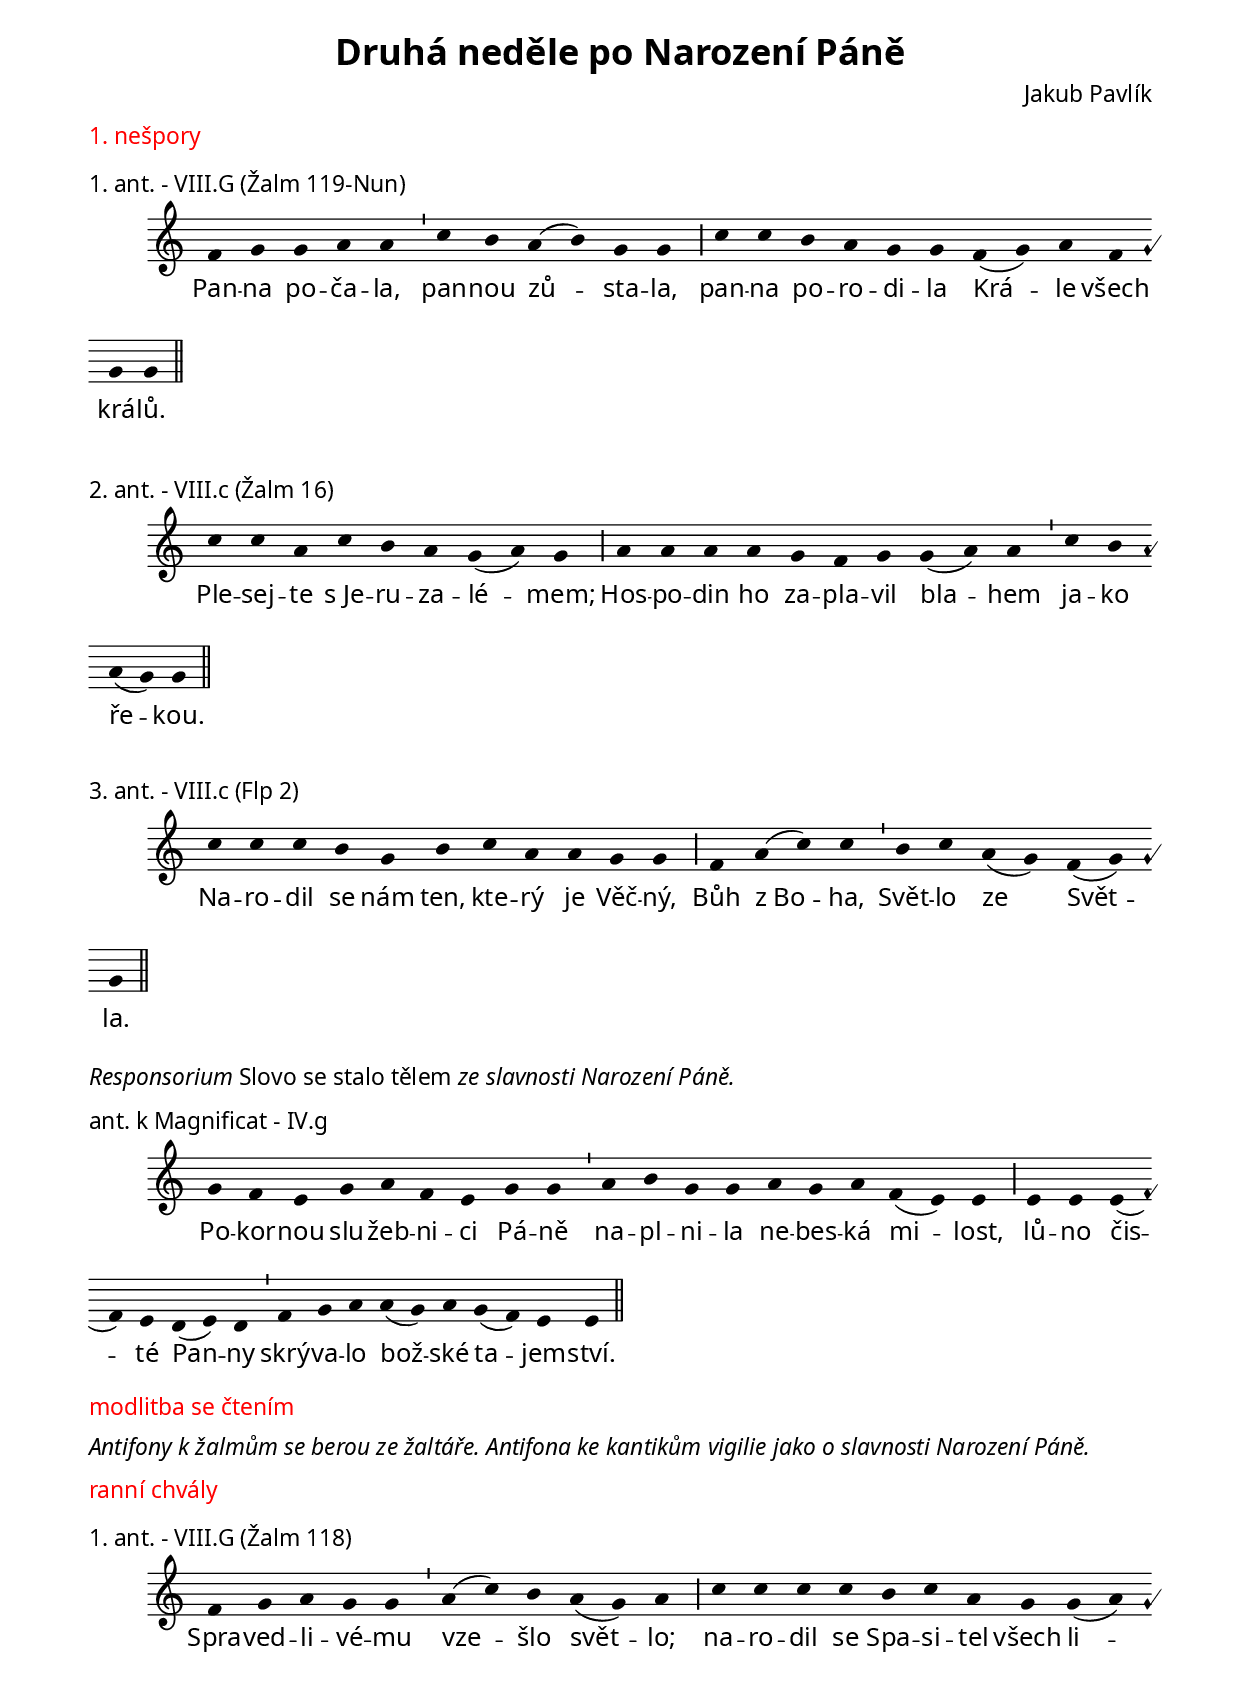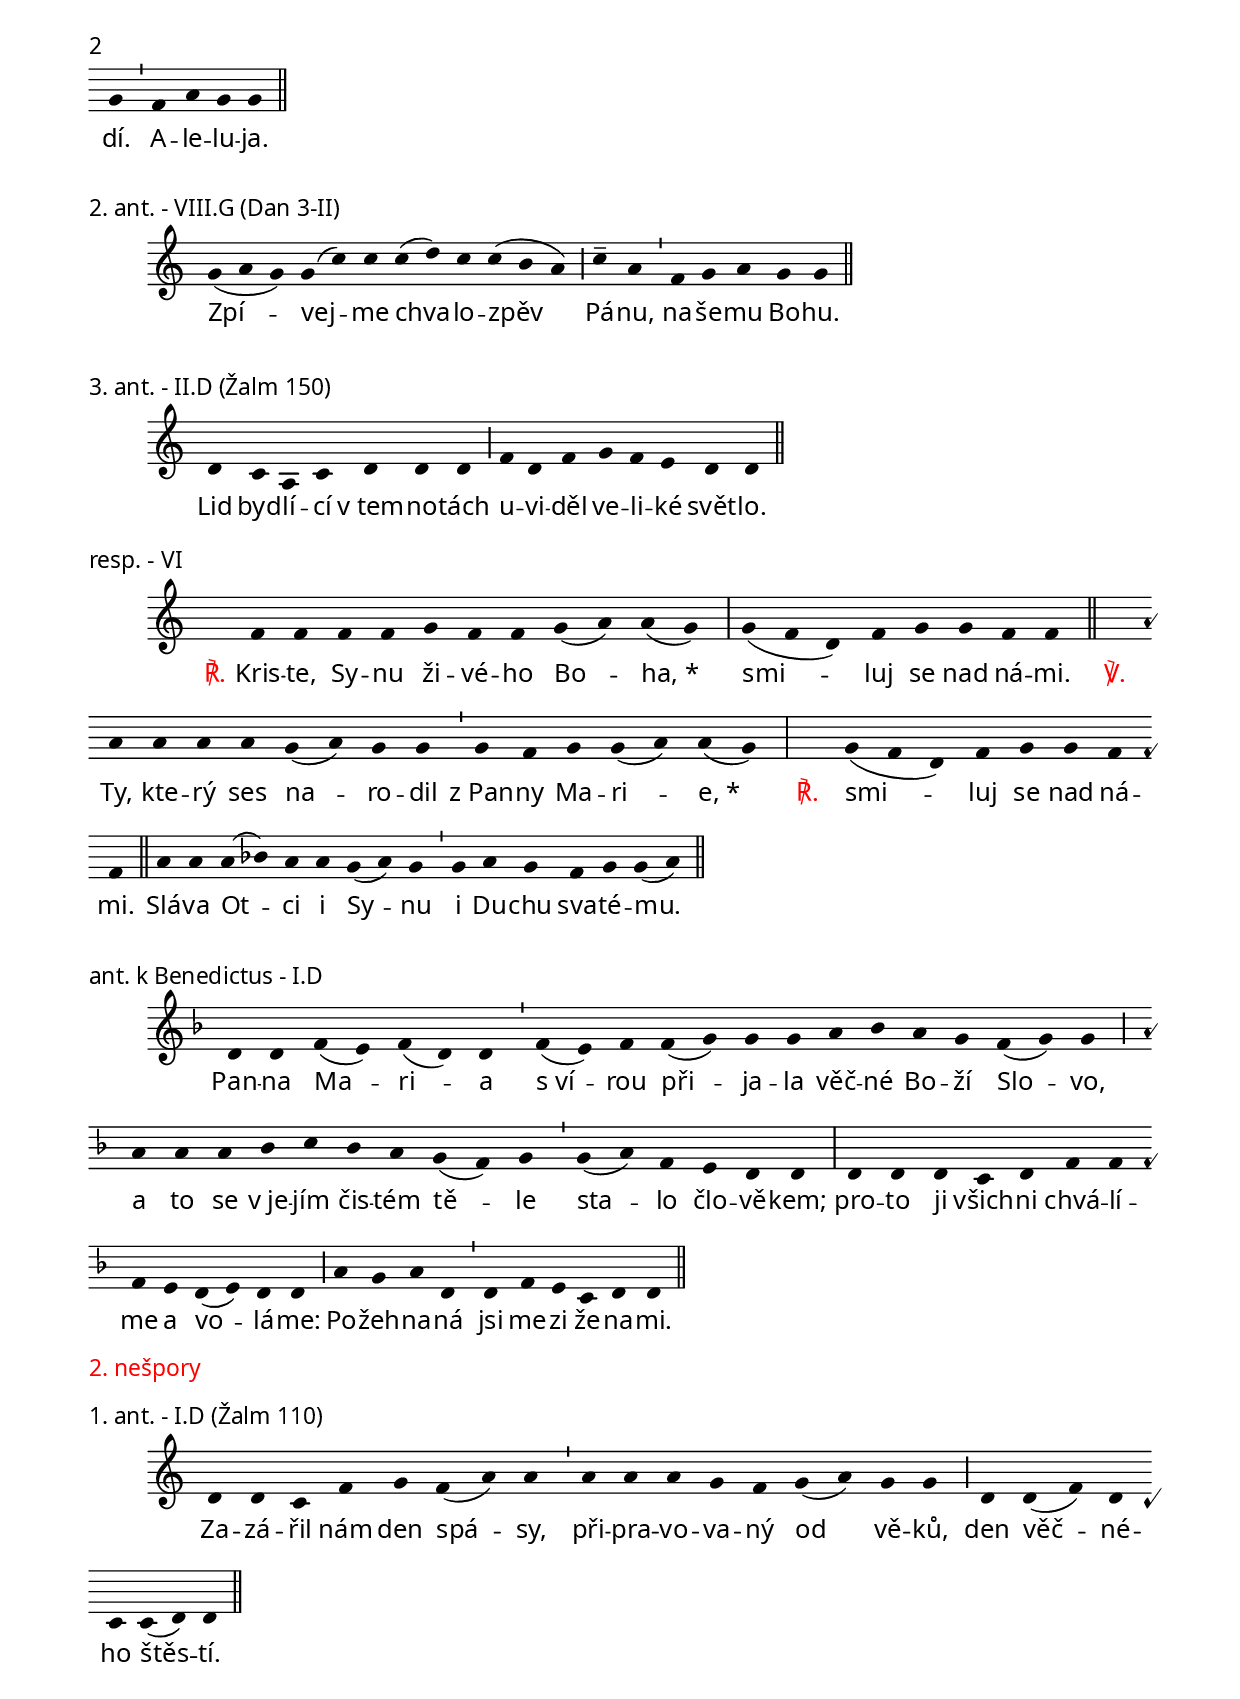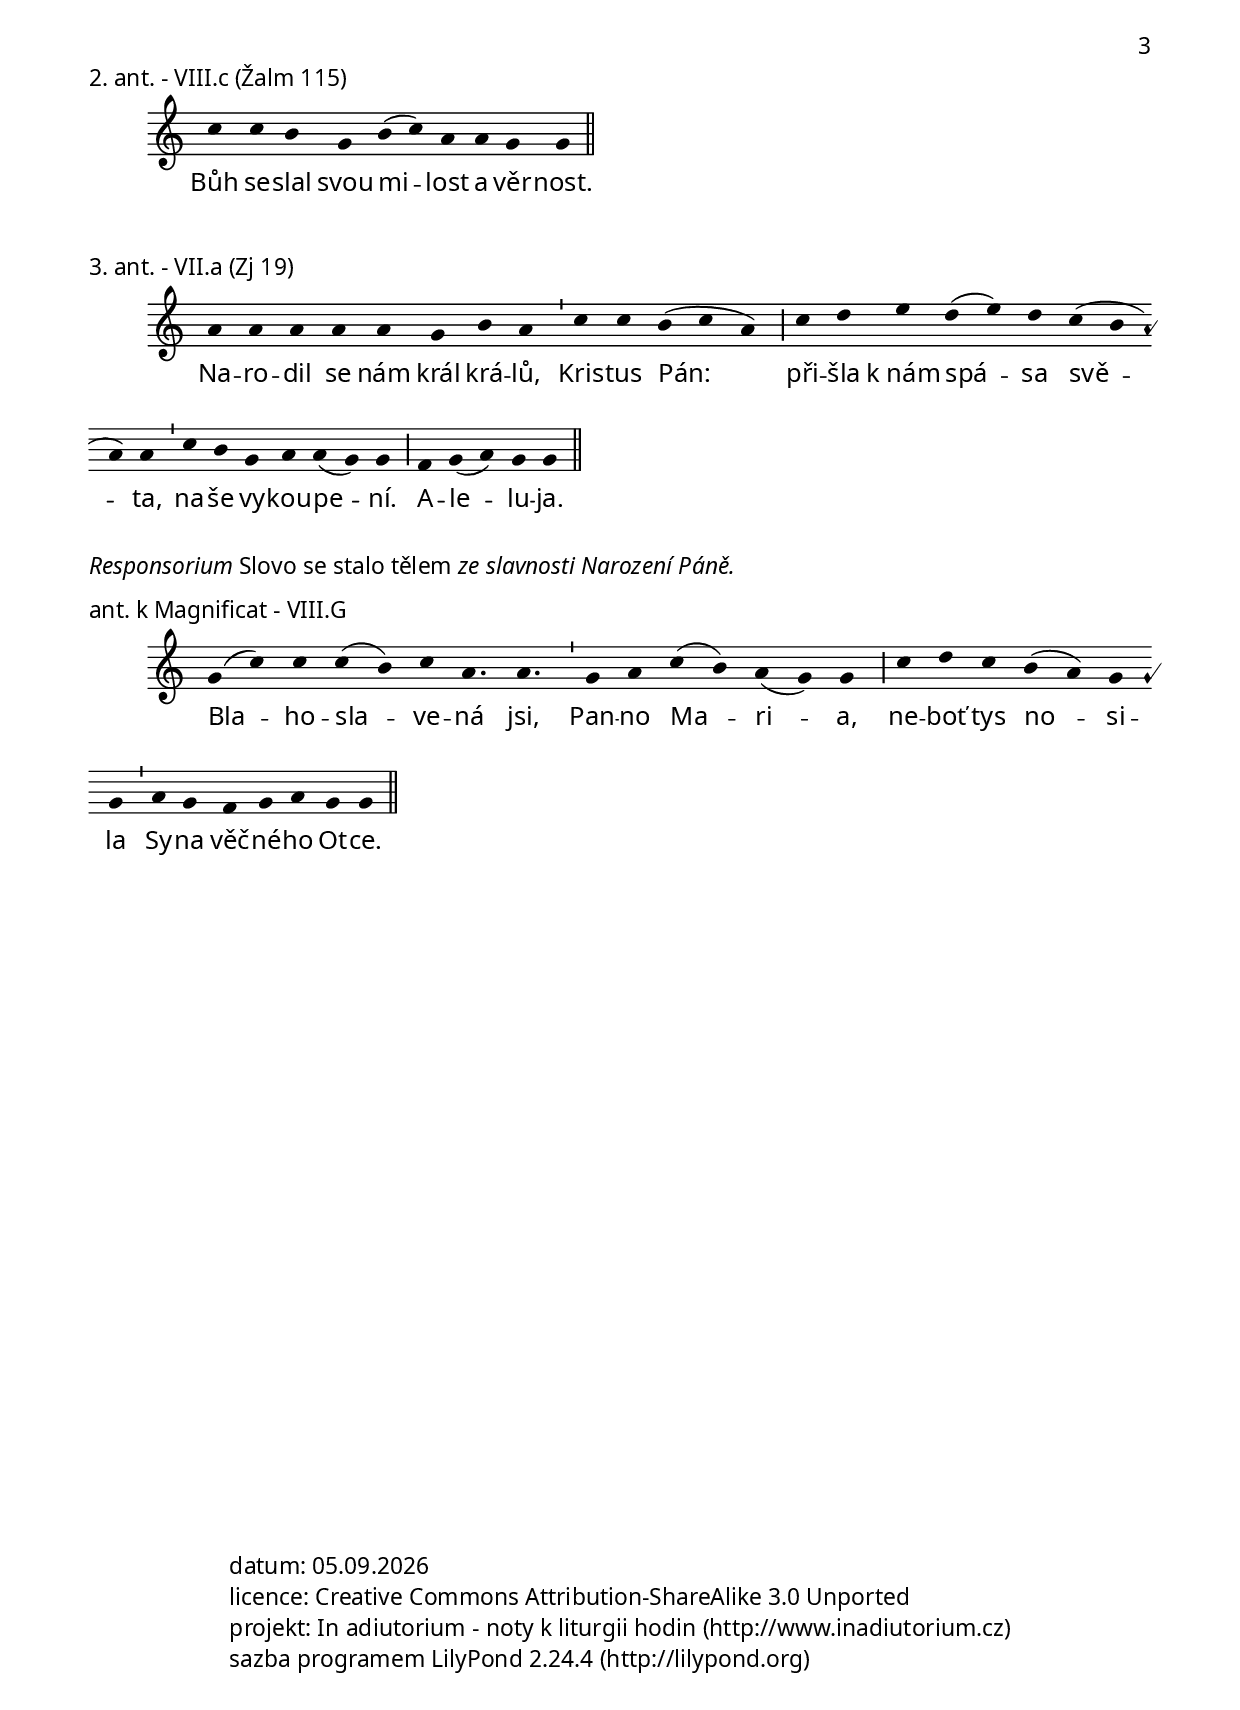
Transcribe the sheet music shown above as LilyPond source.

\version "2.17.25"

\header {
  title = "Druhá neděle po Narození Páně"
  composer = "Jakub Pavlík"
}

\include "spolecne.ly"
\include "dilyresponsorii.ly"

\markup {\nadpisHodinka {"1. nešpory"}}

\score {
  \relative c' {
    \choralniRezim
    f g g a a \barMin
    c b a( b) g g \barMaior
    c c b a g g f( g) a f g g \barFinalis
  }
  \addlyrics {
    Pan -- na po -- ča -- la,
    pan -- nou zů -- sta -- la,
    pan -- na po -- ro -- di -- la Krá -- le všech krá -- lů.
  }
  \header {
    quid = "1. ant."
    modus = "VIII"
    differentia = "G"
    psalmus = "Žalm 119-Nun"
    fons = "oktáv Narození Páně, 27.12., k Magnificat, druhá část jiný text"
    fial = "fial://vanoce_narozenipane.ly#27-amag?cast=1-2"
    id = "ne1-a1"
    piece = \markup {\sestavTitulek}
  }
}

\score {
  \relative c'' {
    \choralniRezim
    c4 c a c b a g( a) g \barMaior
    a a a a g f g g( a) a \barMin
    c b a( g) g \barFinalis
  }
  \addlyrics {
    Ple -- sej -- te s_Je -- ru -- za -- lé -- mem;
    Hos -- po -- din ho za -- pla -- vil bla -- hem
    ja -- ko ře -- kou.
  }
  \header {
    quid = "2. ant."
    modus = "VIII"
    differentia = "c"
    psalmus = "Žalm 16"
    id = "ne1-a2"
    piece = \markup {\sestavTitulek}
  }
}

\score {
  \relative c'' {
    \choralniRezim
    c4 c c b g
    b c a a g g \barMaior
    f a( c) c \barMin
    b c a( g) f( g) g \barFinalis
  }
  \addlyrics {
    Na -- ro -- dil se nám ten,
    kte -- rý je Věč -- ný,
    Bůh z_Bo -- ha,
    Svět -- lo ze Svět -- la.
  }
  \header {
    quid = "3. ant."
    modus = "VIII"
    differentia = "c"
    psalmus = "Flp 2"
    id = "ne1-a3"
    piece = \markup {\sestavTitulek}
  }
}

\markup\italic{Responsorium \upright{Slovo se stalo tělem} ze slavnosti Narození Páně.}

\score {
  \relative c'' {
    \choralniRezim
    g4 f e g a f e g g \barMin
    a4 b g g a g a f( e) e \barMaior
    e e e( f) e d( e) d \barMin
    f g a a( g) a g( f) e e \barFinalis
  }
  \addlyrics {
    Po -- kor -- nou slu -- žeb -- ni -- ci Pá -- ně
    na -- pl -- ni -- la ne -- bes -- ká mi -- lost,
    lů -- no čis -- té Pan -- ny
    skrý -- va -- lo bož -- ské ta -- jem -- ství.
  }
  \header {
    quid = "ant. k Magnificat"
    modus = "IV"
    differentia = "g"
    psalmus = "Magnificat"
    id = "ne1-amag"
    piece = \markup {\sestavTitulekBezZalmu}
  }
}

\markup {\nadpisHodinka {"modlitba se čtením"}}

\markup\italic{
  Antifony k žalmům se berou ze žaltáře.
  Antifona ke kantikům vigilie jako o slavnosti Narození Páně.
}

\markup {\nadpisHodinka {"ranní chvály"}}

\score {
  \relative c' {
    \choralniRezim
    f4 g a g g \barMin a( c) b a( g) a \barMaior
    c c c c b c a g g( a) g \barMin
    f a g g \barFinalis
  }
  \addlyrics {
    Spra -- ved -- li -- vé -- mu vze -- šlo svět -- lo;
    na -- ro -- dil se Spa -- si -- tel všech li -- dí.
    A -- le -- lu -- ja.
  }
  \header {
    quid = "1. ant."
    modus = "VIII"
    differentia = "G"
    psalmus = "Žalm 118"
    id = "rch-a1"
    piece = \markup {\sestavTitulek}
  }
}

\score {
  \relative c'' {
    \choralniRezim
    g4( a g) g( c) c c( d) c c( b a) \barMaior
    c4-- a \barMin f g a g g \barFinalis
  }
  \addlyrics {
    Zpí -- vej -- me chva -- lo -- zpěv Pá -- nu,
    na -- še -- mu Bo -- hu.
  }
  \header {
    quid = "2. ant."
    modus = "VIII"
    differentia = "G"
    psalmus = "Dan 3-II"
    fial = "antifony/tyden2_1nedele.ly#rch-ant2?zacatek=12"
    placet = "3 nevyvážená, od předlohy spíš oddělit (popř. upravit obě)"
    id = "rch-a2"
    piece = \markup {\sestavTitulek}
  }
}

\score {
  \relative c' {
    \choralniRezim
    d4 c a c d d d \barMaior
    f d f g f e d d \barFinalis
  }
  \addlyrics {
    Lid byd -- lí -- cí v_tem -- no -- tách
    u -- vi -- děl ve -- li -- ké svět -- lo.
  }
  \header {
    quid = "3. ant."
    modus = "II"
    differentia = "D"
    psalmus = "Žalm 150"
    id = "rch-a3"
    piece = \markup {\sestavTitulek}
  }
}

\score {
  \relative c' {
    \choralniRezim

    % R
      \neviditelna f
      f4 f f f g f f g( a) a( g) \barMax
      g( f d) f g g f f \barFinalis
      % V
      \neviditelna f
      a4 a a a g( a) g g \barMin g f g g( a) a( g) \barMax
      % R
      \neviditelna g
      g( f d) f g g f f \barFinalis
      % Slava
      \respVIdoxologie \barFinalis
  }
  \addlyrics {
    \Response Kris -- te, Sy -- nu ži -- vé -- ho Bo -- ha,_*
    smi -- luj se nad ná -- mi.

    \Verse Ty, kte -- rý ses na -- ro -- dil z_Pan -- ny Ma -- ri -- e,_*
    \Response smi -- luj se nad ná -- mi.

    \textRespDoxologie
  }
  \header {
    quid = "resp."
    modus = "VI"
    fial = "responsoria.ly#1ne-rch?jiny_vers"
    id = "rch-r"
    piece = \markup {\sestavTitulekResp}
  }
}

\score {
  \relative c' {
    \choralniRezim
    \key f \major
    d4 d f( e) f( d) d \barMin
    f( e) f f( g) g g a bes a g f( g) g \barMaior

    a a a bes c bes a g( f) g \barMin
    g( a) f e d d \barMax

    d d d c d f f f e d( e) d d \barMaior

    a' g a d, \barMin
    d f e c d d \barFinalis
  }
  \addlyrics {
    Pan -- na Ma -- ri -- a
    s_ví -- rou při -- ja -- la věč -- né Bo -- ží Slo -- vo,

    a to se v_je -- jím čis -- tém tě -- le
    sta -- lo člo -- vě -- kem;

    pro -- to ji všich -- ni chvá -- lí -- me a vo -- lá -- me:

    Po -- žeh -- na -- ná jsi me -- zi že -- na -- mi.
  }
  \header {
    quid = "ant. k Benedictus"
    modus = "I"
    differentia = "D"
    psalmus = "Benedictus"
    placet = "3 _Panna Maria_ nepřirozené; krok na _a to se_ raději pryč"
    id = "rch-aben"
    piece = \markup {\sestavTitulekBezZalmu}
  }
}

\markup {\nadpisHodinka {"2. nešpory"}}

\score {
  \relative c' {
    \choralniRezim
    d4 d c f g f( a) a \barMin
    a a a g f g( a) g g \barMaior
    d d( f) d c c( d) d \barFinalis
  }
  \addlyrics {
    Za -- zá -- řil nám den spá -- sy,
    při -- pra -- vo -- va -- ný od vě -- ků,
    den věč -- né -- ho štěs -- tí.
  }
  \header {
    quid = "1. ant."
    modus = "I"
    differentia = "D"
    psalmus = "Žalm 110"
    placet = "2 napojení závěrečné části je v rámci korpusu hodně exotické"
    id = "ne2-a1"
    piece = \markup {\sestavTitulek}
  }
}

\score {
  \relative c'' {
    \choralniRezim
    c4 c b
    g b( c) a a g g \barFinalis
  }
  \addlyrics {
    Bůh se -- slal
    svou mi -- lost a věr -- nost.
  }
  \header {
    quid = "2. ant."
    modus = "VIII"
    differentia = "c"
    psalmus = "Žalm 115"
    id = "ne2-a2"
    piece = \markup {\sestavTitulek}
  }
}

\score {
  \relative c'' {
    \choralniRezim
    a4 a a a a g b a \barMin
    c c b( c a) \barMaior
    c d e d( e) d c( b a) a \barMin
    c b g a a( g) g \barMaior
    f g( a) g g \barFinalis
  }
  \addlyrics {
    Na -- ro -- dil se nám král krá -- lů,
    Kris -- tus Pán:
    při -- šla k_nám spá -- sa svě -- ta,
    na -- še vy -- kou -- pe -- ní.
    A -- le -- lu -- ja.
  }
  \header {
    quid = "3. ant."
    modus = "VII"
    differentia = "a"
    psalmus = "Zj 19"
    placet = "3 líbí se mi, ale začátek by asi byl vhodnější zpěvněji"
    id = "ne2-a3"
    piece = \markup {\sestavTitulek}
  }
}

\markup\italic{Responsorium \upright{Slovo se stalo tělem} ze slavnosti Narození Páně.}

\score {
  \relative c'' {
    \choralniRezim
    g4( c) c c( b) c a4. a \barMin g4 a c( b) a( g) g \barMaior
    c d c b( a) g g \barMin
    a g f g a g g \barFinalis
  }
  \addlyrics {
    Bla -- ho -- sla -- ve -- ná jsi, Pan -- no Ma -- ri -- a,
    ne -- boť tys no -- si -- la
    Sy -- na věč -- né -- ho Ot -- ce.
  }
  \header {
    quid = "ant. k Magnificat"
    modus = "VIII"
    differentia = "G"
    psalmus = "Magnificat"
    fial = "commune/commune_maria.ly#2ne-amag?cast=1-2"
    id = "ne2-amag"
    piece = \markup {\sestavTitulekBezZalmu}
  }
}